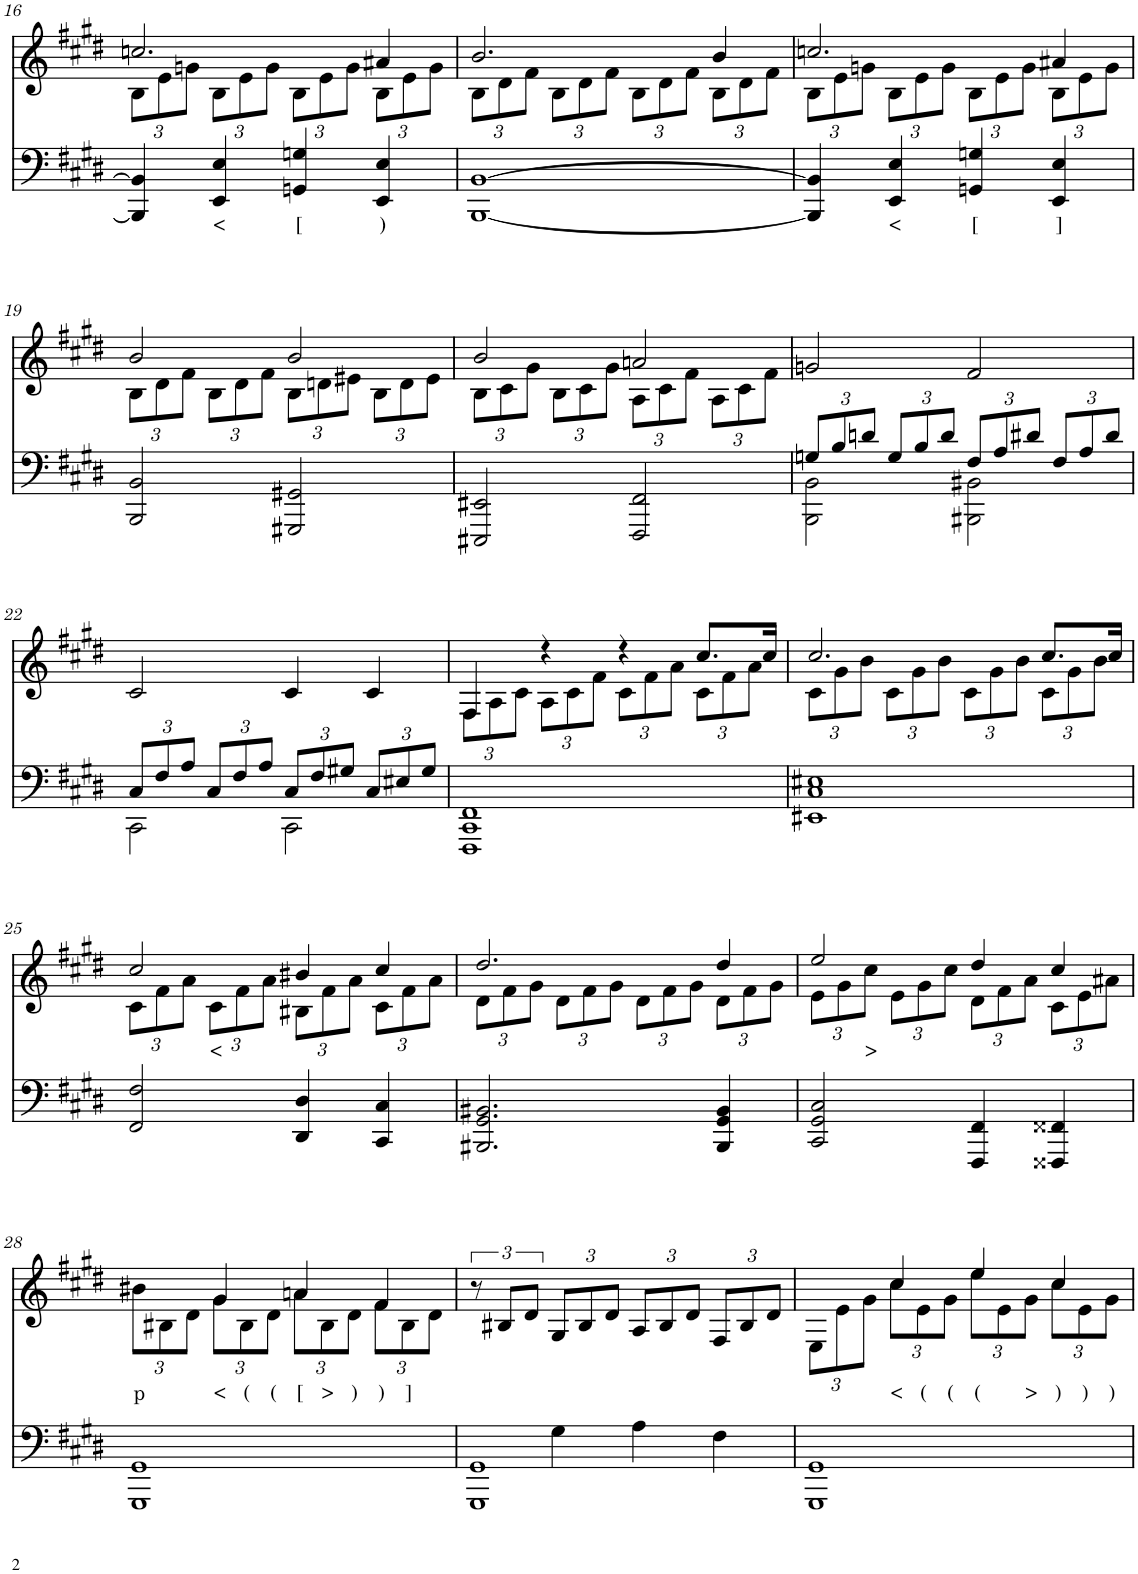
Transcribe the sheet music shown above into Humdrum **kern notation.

**kern	**text	**kern	**text
*part2	*part2	*part1	*part1
*staff2	*staff2	*staff1	*staff1
*I"piano	*	*I"piano	*
*I'Pno	*	*I'Pno	*
!!LO:PB:g=z
*clefF4	*	*clefG2	*
*k[f#c#g#d#]	*	*k[f#c#g#d#]	*
*c#:	*	*c#:	*
*M2/2	*	*M2/2	*
=16	=16	=16	=16
*	*	*^	*
*	*	*	*Xbrackettup	*
4BBB/] 4BB/]	.	2.ccn/	12B\L	.
.	.	.	12e\	.
.	.	.	12gn\J	.
!	!LO:LY:b	!	!	!
4EE/ 4E/	<	.	12B\L	.
.	.	.	12e\	.
.	.	.	12g\J	.
!	!LO:LY:b	!	!	!
4GGn/ 4Gn/	[	.	12B\L	.
.	.	.	12e\	.
.	.	.	12g\J	.
!	!LO:LY:b	!	!	!
4EE/ 4E/	)	4a#X/	12B\L	.
.	.	.	12e\	.
.	.	.	12g\J	.
=17	=17	=17	=17	=17
[1BBB [1BB	.	2.b/	12B\L	.
.	.	.	12d#\	.
.	.	.	12f#\J	.
.	.	.	12B\L	.
.	.	.	12d#\	.
.	.	.	12f#\J	.
.	.	.	12B\L	.
.	.	.	12d#\	.
.	.	.	12f#\J	.
.	.	4b/	12B\L	.
.	.	.	12d#\	.
.	.	.	12f#\J	.
=18	=18	=18	=18	=18
4BBB/] 4BB/]	.	2.ccn/	12B\L	.
.	.	.	12e\	.
.	.	.	12gn\J	.
!	!LO:LY:b	!	!	!
4EE/ 4E/	<	.	12B\L	.
.	.	.	12e\	.
.	.	.	12g\J	.
!	!LO:LY:b	!	!	!
4GGn/ 4Gn/	[	.	12B\L	.
.	.	.	12e\	.
.	.	.	12g\J	.
!	!LO:LY:b	!	!	!
4EE/ 4E/	]	4a#X/	12B\L	.
.	.	.	12e\	.
.	.	.	12g\J	.
!!LO:LB:g=z	!!
=19	=19	=19	=19	=19
2BBB/ 2BB/	.	2b/	12B\L	.
.	.	.	12d#\	.
.	.	.	12f#\J	.
.	.	.	12B\L	.
.	.	.	12d#\	.
.	.	.	12f#\J	.
2GGG#X/ 2GG#X/	.	2b/	12B\L	.
.	.	.	12dn\	.
.	.	.	12e#X\J	.
.	.	.	12B\L	.
.	.	.	12d\	.
.	.	.	12e#\J	.
=20	=20	=20	=20	=20
2EEE#X/ 2EE#X/	.	2b/	12B\L	.
.	.	.	12c#\	.
.	.	.	12g#\J	.
.	.	.	12B\L	.
.	.	.	12c#\	.
.	.	.	12g#\J	.
2FFF#/ 2FF#/	.	2an/	12A\L	.
.	.	.	12c#\	.
.	.	.	12f#\J	.
.	.	.	12A\L	.
.	.	.	12c#\	.
.	.	.	12f#\J	.
*	*	*v	*v	*
=21	=21	=21	=21
*Xbrackettup	*	*	*
*^	*	*	*
12Gn/L	2BBB\ 2BB\	.	2gn/	.
12B/	.	.	.	.
12dn/J	.	.	.	.
12G/L	.	.	.	.
12B/	.	.	.	.
12d/J	.	.	.	.
12F#/L	2BBB#X\ 2BB#X\	.	2f#/	.
12A/	.	.	.	.
12d#X/J	.	.	.	.
12F#/L	.	.	.	.
12A/	.	.	.	.
12d#/J	.	.	.	.
!!LO:LB:g=z
=22	=22	=22	=22	=22
12C#/L	2CC#\	.	2c#/	.
12F#/	.	.	.	.
12A/J	.	.	.	.
12C#/L	.	.	.	.
12F#/	.	.	.	.
12A/J	.	.	.	.
12C#/L	2CC#\	.	4c#/	.
12F#/	.	.	.	.
12G#X/J	.	.	.	.
12C#/L	.	.	4c#/	.
12E#X/	.	.	.	.
12G#/J	.	.	.	.
*v	*v	*	*	*
=23	=23	=23	=23
*	*	*^	*
1FFF# 1CC# 1FF#	.	4F#/	12F#\L	.
.	.	.	12A\	.
.	.	.	12c#\J	.
.	.	4r	12A\L	.
.	.	.	12c#\	.
.	.	.	12f#\J	.
.	.	4r	12c#\L	.
.	.	.	12f#\	.
.	.	.	12a\J	.
.	.	8.cc#/L	12c#\L	.
.	.	.	12f#\	.
.	.	.	12a\J	.
.	.	16cc#/Jk	.	.
=24	=24	=24	=24	=24
1EE#X 1C# 1E#X	.	2.cc#/	12c#\L	.
.	.	.	12g#\	.
.	.	.	12b\J	.
.	.	.	12c#\L	.
.	.	.	12g#\	.
.	.	.	12b\J	.
.	.	.	12c#\L	.
.	.	.	12g#\	.
.	.	.	12b\J	.
.	.	8.cc#/L	12c#\L	.
.	.	.	12g#\	.
.	.	.	12b\J	.
.	.	16cc#/Jk	.	.
!!LO:LB:g=z	!!
=25	=25	=25	=25	=25
2FF#/ 2F#/	.	2cc#/	12c#\L	.
.	.	.	12f#\	.
.	.	.	12a\J	.
!	!	!	!	!LO:LY:b
.	.	.	12c#\L	<
.	.	.	12f#\	.
.	.	.	12a\J	.
4DD#/ 4D#/	.	4b#X/	12B#X\L	.
.	.	.	12f#\	.
.	.	.	12a\J	.
4CC#/ 4C#/	.	4cc#/	12c#\L	.
.	.	.	12f#\	.
.	.	.	12a\J	.
=26	=26	=26	=26	=26
2.BBB#X/ 2.GG#/ 2.BB#X/	.	2.dd#/	12d#\L	.
.	.	.	12f#\	.
.	.	.	12g#\J	.
.	.	.	12d#\L	.
.	.	.	12f#\	.
.	.	.	12g#\J	.
.	.	.	12d#\L	.
.	.	.	12f#\	.
.	.	.	12g#\J	.
4BBB#/ 4GG#/ 4BB#/	.	4dd#/	12d#\L	.
.	.	.	12f#\	.
.	.	.	12g#\J	.
=27	=27	=27	=27	=27
2CC#/ 2GG#/ 2C#/	.	2ee/	12e\L	.
.	.	.	12g#\	.
!	!	!	!	!LO:LY:b
.	.	.	12cc#\J	>
.	.	.	12e\L	.
.	.	.	12g#\	.
.	.	.	12cc#\J	.
4FFF#/ 4FF#/	.	4dd#/	12d#\L	.
.	.	.	12f#\	.
.	.	.	12a\J	.
4FFF##X/ 4FF##X/	.	4cc#/	12c#\L	.
.	.	.	12e\	.
.	.	.	12a#X\J	.
!!LO:LB:g=z	!!
=28	=28	=28	=28	=28
!	!	!	!	!LO:LY:b
1GGG# 1GG#	.	4ryy	12b#X\L	p
.	.	.	12B#X\	.
.	.	.	12d#\J	.
!	!	!	!	!LO:LY:b
.	.	4g#/	12g#\L	<
!	!	!	!	!LO:LY:b
.	.	.	12B#\	(
!	!	!	!	!LO:LY:b
.	.	.	12d#\J	(
!	!	!	!	!LO:LY:b
.	.	4an/	12a\L	[
!	!	!	!	!LO:LY:b
.	.	.	12B#\	>
!	!	!	!	!LO:LY:b
.	.	.	12d#\J	)
!	!	!	!	!LO:LY:b
.	.	4f#/	12f#\L	)
!	!	!	!	!LO:LY:b
.	.	.	12B#\	]
.	.	.	12d#\J	.
*	*	*v	*v	*
=29	=29	=29	=29
*^	*	*	*
*	*	*	*brackettup	*
4ryy	1GGG# 1GG#	.	12r	.
.	.	.	12B#X/L	.
.	.	.	12d#/J	.
*	*	*	*Xbrackettup	*
4G#\	.	.	12G#/L	.
.	.	.	12B#/	.
.	.	.	12d#/J	.
4A\	.	.	12A/L	.
.	.	.	12B#/	.
.	.	.	12d#/J	.
4F#\	.	.	12F#/L	.
.	.	.	12B#/	.
.	.	.	12d#/J	.
*v	*v	*	*	*
=30	=30	=30	=30
*	*	*^	*
1GGG# 1GG#	.	4ryy	12E\L	.
.	.	.	12e\	.
.	.	.	12g#\J	.
!	!	!	!	!LO:LY:b
.	.	4cc#/	12cc#\L	<
!	!	!	!	!LO:LY:b
.	.	.	12e\	(
!	!	!	!	!LO:LY:b
.	.	.	12g#\J	(
!	!	!	!	!LO:LY:b
.	.	4ee/	12ee\L	(
.	.	.	12e\	.
!	!	!	!	!LO:LY:b
.	.	.	12g#\J	>
!	!	!	!	!LO:LY:b
.	.	4cc#/	12cc#\L	)
!	!	!	!	!LO:LY:b
.	.	.	12e\	)
!	!	!	!	!LO:LY:b
.	.	.	12g#\J	)
*	*	*v	*v	*
=	=	=	=
*-	*-	*-	*-
